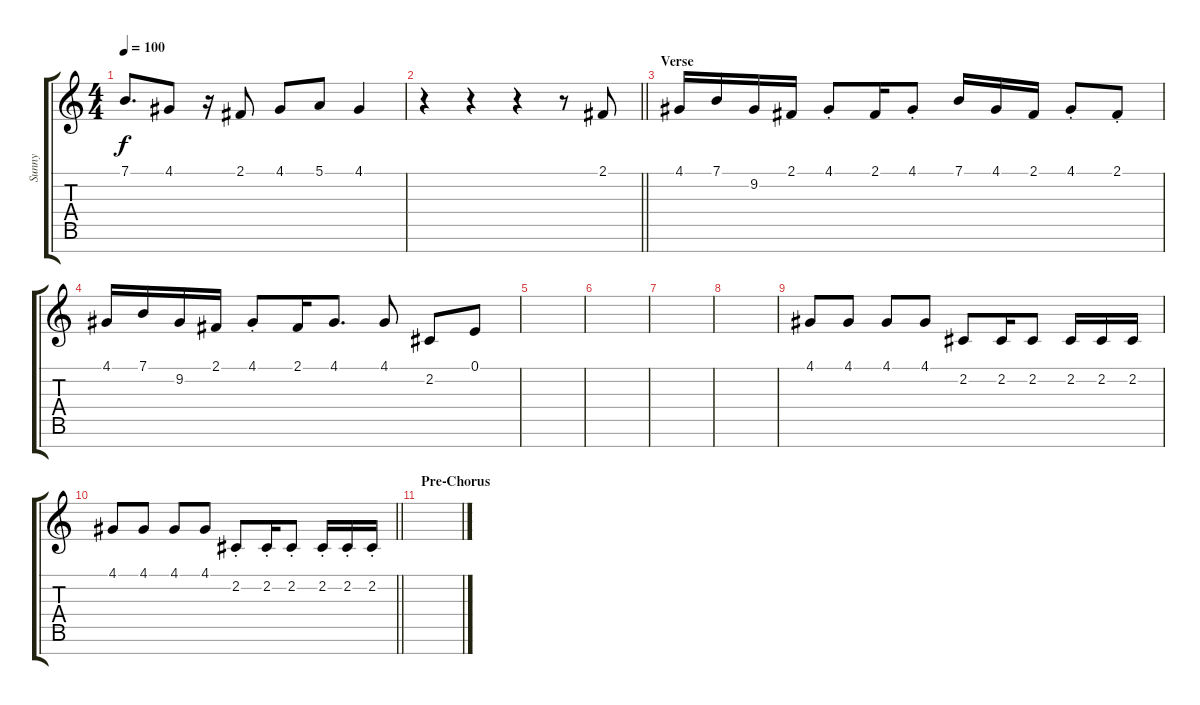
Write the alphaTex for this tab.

\track ("Sunny" "Sunny") {instrument recorder}
\staff {score tabs}
\tuning (E4 B3 G3 D3 A2 E2 B1) {hide}
\ts (4 4)
\tempo 100
\clef g2
\ks c
7.1.8{d dy f} 4.1.8 r.16 2.1.8 4.1.8 5.1.8 4.1.4 |
\barLineRight lightlight
r.4 r.4 r.4 r.8 2.1.8{volume 16} |
\section ("" "Verse")
4.1.16 7.1.16 9.2.16 2.1.16 4.1{st}.8 2.1.16 4.1{st}.8 7.1.16 4.1.16 2.1.16 4.1{st}.8 2.1{st}.8 |
4.1.16 7.1.16 9.2.16 2.1.16 4.1{st}.8 2.1.16 4.1.8{d} 4.1.8 2.2.8 0.1.8 |
|
|
|
|
4.1.8{volume 10} 4.1.8 4.1.8 4.1.8 2.2.8 2.2.16 2.2.8 2.2.16 2.2.16 2.2.16 |
\barLineRight lightlight
4.1.8 4.1.8 4.1.8 4.1.8 2.2{st}.8 2.2{st}.16 2.2{st}.8 2.2{st}.16 2.2{st}.16 2.2{st}.16 |
\section ("" "Pre-Chorus")
